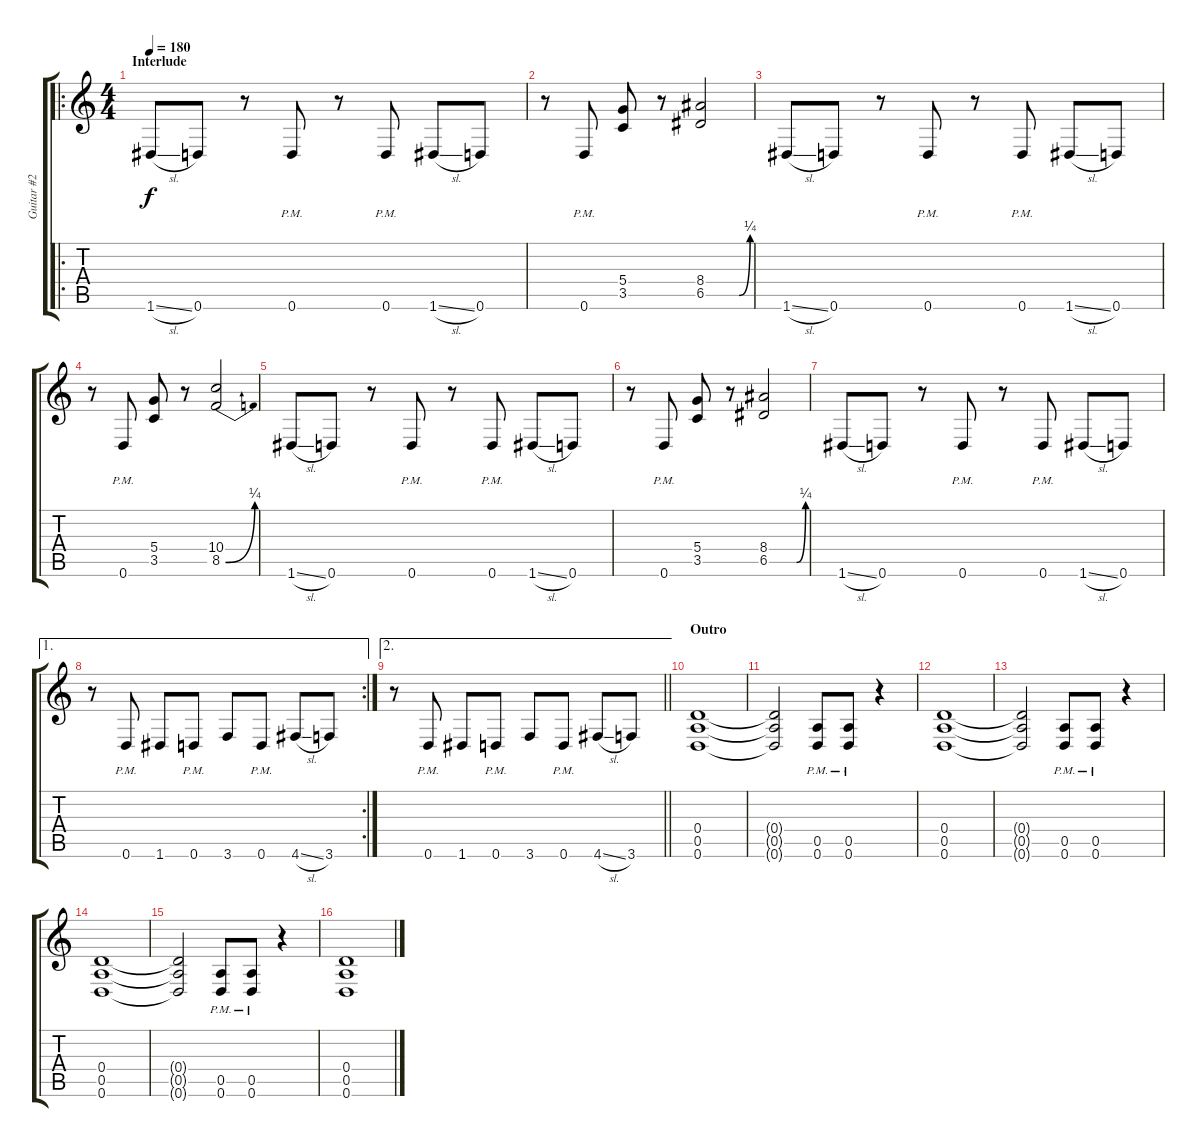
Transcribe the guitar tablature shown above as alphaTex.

\track ("Guitar #2" "Guitar #2") {instrument distortionguitar}
\staff {score tabs}
\tuning (E4 B3 G3 D3 A2 D2) {hide}
\ro
\ts (4 4)
\section ("" "Interlude")
\tempo 180
\clef g2
\ks c
1.6{sl}.8{dy f} 0.6.8 r.8 0.6{pm}.8 r.8 0.6{pm}.8 1.6{sl}.8 0.6.8 |
r.8 0.6{pm}.8 (5.4 3.5).8 r.8 (8.4 6.5{be (custom 0 0 15 0 30 0 45 0 60 1)}).2 |
1.6{sl}.8 0.6.8 r.8 0.6{pm}.8 r.8 0.6{pm}.8 1.6{sl}.8 0.6.8 |
r.8 0.6{pm}.8 (5.4 3.5).8 r.8 (10.4 8.5{be (bend 0 0 60 1)}).2 |
1.6{sl}.8 0.6.8 r.8 0.6{pm}.8 r.8 0.6{pm}.8 1.6{sl}.8 0.6.8 |
r.8 0.6{pm}.8 (5.4 3.5).8 r.8 (8.4 6.5{be (custom 0 0 15 0 30 0 45 0 60 1)}).2 |
1.6{sl}.8 0.6.8 r.8 0.6{pm}.8 r.8 0.6{pm}.8 1.6{sl}.8 0.6.8 |
\ae 1
\rc 2
r.8 0.6{pm}.8 1.6.8 0.6{pm}.8 3.6.8 0.6{pm}.8 4.6{sl}.8 3.6.8 |
\ae 2
\barLineRight lightlight
r.8 0.6{pm}.8 1.6.8 0.6{pm}.8 3.6.8 0.6{pm}.8 4.6{sl}.8 3.6.8 |
\section ("" "Outro")
(0.4 0.5 0.6).1 |
(0.4{t} 0.5{t} 0.6{t}).2 (0.5{pm} 0.6{pm}).8 (0.5{pm} 0.6{pm}).8 r.4 |
(0.4 0.5 0.6).1 |
(0.4{t} 0.5{t} 0.6{t}).2 (0.5{pm} 0.6{pm}).8 (0.5{pm} 0.6{pm}).8 r.4 |
(0.4 0.5 0.6).1 |
(0.4{t} 0.5{t} 0.6{t}).2 (0.5{pm} 0.6{pm}).8 (0.5{pm} 0.6{pm}).8 r.4 |
(0.4 0.5 0.6).1
